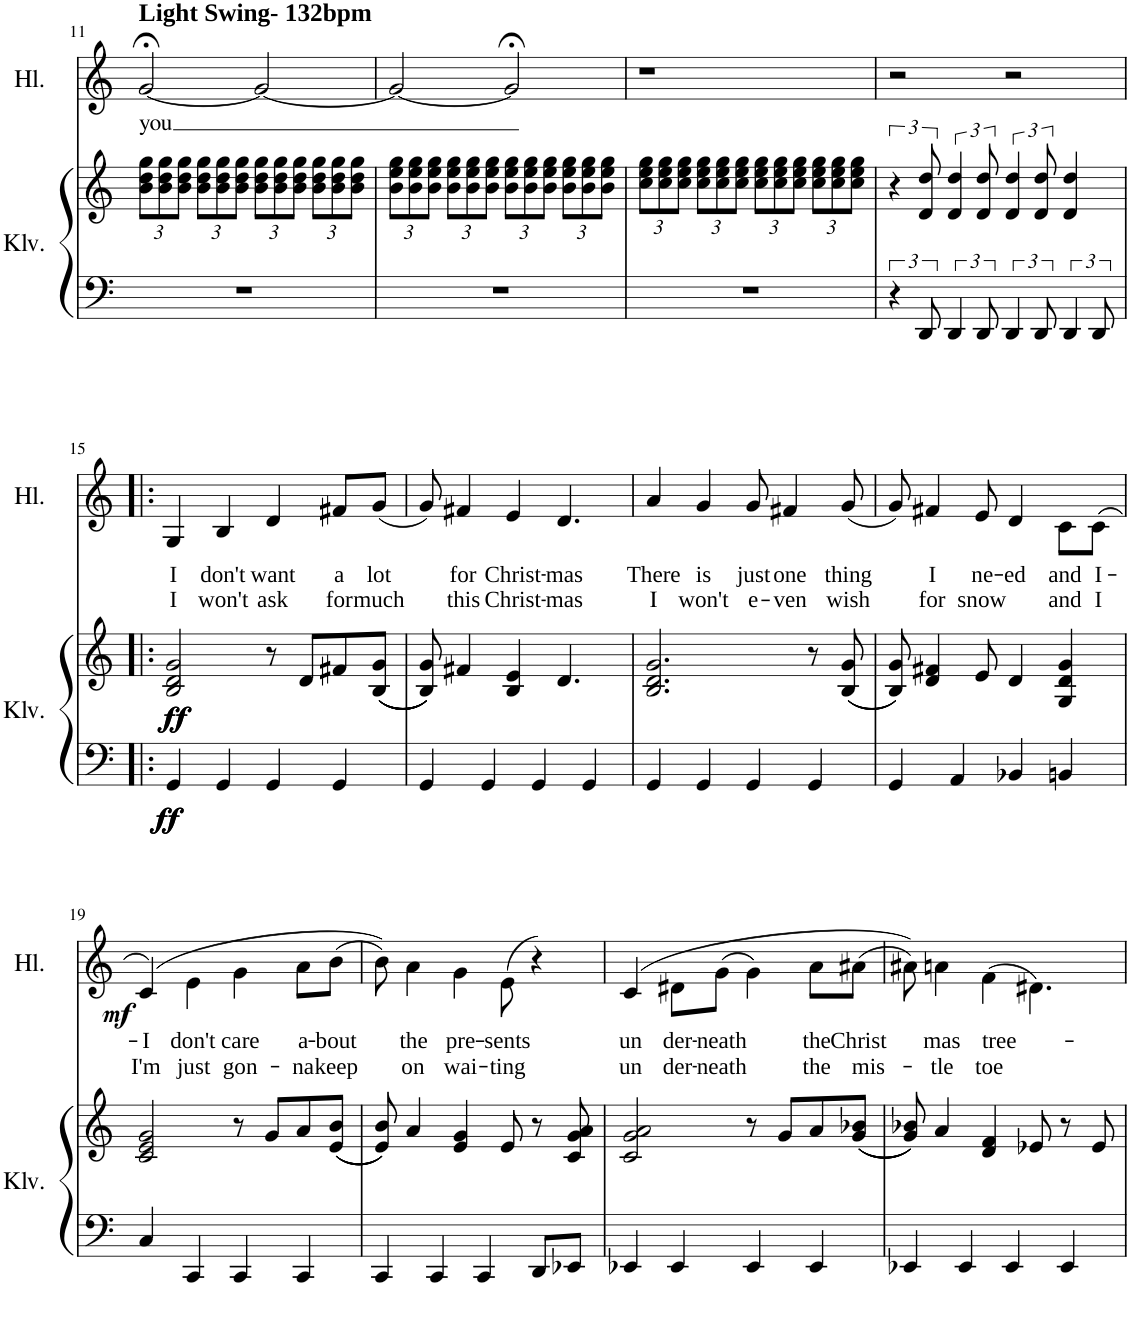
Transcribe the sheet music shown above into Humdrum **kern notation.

**kern	**kern	**dynam	**kern	**text	**text	**dynam
*part2	*part2	*part2	*part1	*part1	*part1	*part1
*staff3	*staff2	*staff2/3	*staff1	*staff1	*staff1	*staff1
*I"Klavír	*	*	*I"Hlas	*	*	*
*I'Klv.	*	*	*I'Hl.	*	*	*
!!LO:PB:g=z
*clefF4	*clefG2	*	*clefG2	*	*	*
*k[]	*k[]	*	*k[]	*	*	*
*M4/4	*M4/4	*	*M4/4	*	*	*
*	*Xbrackettup	*	*	*	*	*
=11	=11	=11	=11	=11	=11	=11
!	!	!	!LO:TX:a:B:t=Light Swing- 132bpm	!	!	!
!	!	!	!	!LO:LY:b	!	!
1r	12b\ 12dd\ 12gg\L	.	[2g;</	you	.	.
.	12b\ 12dd\ 12gg\	.	.	.	.	.
.	12b\ 12dd\ 12gg\J	.	.	.	.	.
.	12b\ 12dd\ 12gg\L	.	.	.	.	.
.	12b\ 12dd\ 12gg\	.	.	.	.	.
.	12b\ 12dd\ 12gg\J	.	.	.	.	.
.	12b\ 12dd\ 12gg\L	.	2g/_	.	.	.
.	12b\ 12dd\ 12gg\	.	.	.	.	.
.	12b\ 12dd\ 12gg\J	.	.	.	.	.
.	12b\ 12dd\ 12gg\L	.	.	.	.	.
.	12b\ 12dd\ 12gg\	.	.	.	.	.
.	12b\ 12dd\ 12gg\J	.	.	.	.	.
=12	=12	=12	=12	=12	=12	=12
1r	12b\ 12ee\ 12gg\L	.	2g/_	.	.	.
.	12b\ 12ee\ 12gg\	.	.	.	.	.
.	12b\ 12ee\ 12gg\J	.	.	.	.	.
.	12b\ 12ee\ 12gg\L	.	.	.	.	.
.	12b\ 12ee\ 12gg\	.	.	.	.	.
.	12b\ 12ee\ 12gg\J	.	.	.	.	.
.	12b\ 12ee\ 12gg\L	.	2g;</]	.	.	.
.	12b\ 12ee\ 12gg\	.	.	.	.	.
.	12b\ 12ee\ 12gg\J	.	.	.	.	.
.	12b\ 12ee\ 12gg\L	.	.	.	.	.
.	12b\ 12ee\ 12gg\	.	.	.	.	.
.	12b\ 12ee\ 12gg\J	.	.	.	.	.
=13	=13	=13	=13	=13	=13	=13
1r	12cc\ 12ee\ 12gg\L	.	1r	.	.	.
.	12cc\ 12ee\ 12gg\	.	.	.	.	.
.	12cc\ 12ee\ 12gg\J	.	.	.	.	.
.	12cc\ 12ee\ 12gg\L	.	.	.	.	.
.	12cc\ 12ee\ 12gg\	.	.	.	.	.
.	12cc\ 12ee\ 12gg\J	.	.	.	.	.
.	12cc\ 12ee\ 12gg\L	.	.	.	.	.
.	12cc\ 12ee\ 12gg\	.	.	.	.	.
.	12cc\ 12ee\ 12gg\J	.	.	.	.	.
.	12cc\ 12ee\ 12gg\L	.	.	.	.	.
.	12cc\ 12ee\ 12gg\	.	.	.	.	.
.	12cc\ 12ee\ 12gg\J	.	.	.	.	.
=14	=14	=14	=14	=14	=14	=14
*	*brackettup	*	*	*	*	*
6r	6r	.	2r	.	.	.
12DD/	12d/ 12dd/	.	.	.	.	.
6DD/	6d/ 6dd/	.	.	.	.	.
12DD/	12d/ 12dd/	.	.	.	.	.
6DD/	6d/ 6dd/	.	2r	.	.	.
12DD/	12d/ 12dd/	.	.	.	.	.
6DD/	4d/ 4dd/	.	.	.	.	.
12DD/	.	.	.	.	.	.
!!LO:LB:g=z
=15!|:	=15!|:	=15!|:	=15!|:	=15!|:	=15!|:	=15!|:
!	!	!LO:DY:b=2	!	!LO:LY:b	!LO:LY:b	!
!	!	!LO:DY:n=1:b=2	!	!	!	!
!	!	!LO:DY:n=2:b=2	!	!	!	!
!	!	!LO:DY:n=3:b	!	!	!	!
!	!	!LO:DY:n=4:b	!	!	!	!
!	!	!LO:DY:n=5:b	!	!	!	!
4GG/	2B/ 2d/ 2g/	ff ff ff ff ff ff	4G/	I	I	.
!	!	!	!	!LO:LY:b	!LO:LY:b	!
4GG/	.	.	4B/	don't	won't	.
!	!	!	!	!LO:LY:b	!LO:LY:b	!
4GG/	8r	.	4d/	want	ask	.
.	8d/L	.	.	.	.	.
!	!	!	!	!LO:LY:b	!LO:LY:b	!
4GG/	8f#X/	.	8f#X/L	a	for	.
!	!	!	!	!LO:LY:b	!LO:LY:b	!
.	((((((8B/ 8g/J	.	(8g/J	lot	much	.
=16	=16	=16	=16	=16	=16	=16
4GG/	8B/ 8g/))))))	.	8g/)	.	.	.
!	!	!	!	!LO:LY:b	!LO:LY:b	!
.	4f#X/	.	4f#X/	for	this	.
4GG/	.	.	.	.	.	.
!	!	!	!	!LO:LY:b	!LO:LY:b	!
.	4B/ 4e/	.	4e/	Christ-	Christ-	.
4GG/	.	.	.	.	.	.
!	!	!	!	!LO:LY:b	!LO:LY:b	!
.	4.d/	.	4.d/	-mas	-mas	.
4GG/	.	.	.	.	.	.
=17	=17	=17	=17	=17	=17	=17
!	!	!	!	!LO:LY:b	!LO:LY:b	!
4GG/	2.B/ 2.d/ 2.g/	.	4a/	There	I	.
!	!	!	!	!LO:LY:b	!LO:LY:b	!
4GG/	.	.	4g/	is	won't	.
!	!	!	!	!LO:LY:b	!LO:LY:b	!
4GG/	.	.	8g/	just	e-	.
!	!	!	!	!LO:LY:b	!LO:LY:b	!
.	.	.	4f#X/	one	-ven	.
4GG/	8r	.	.	.	.	.
!	!	!	!	!LO:LY:b	!LO:LY:b	!
.	(((8B/ 8g/	.	(8g/	thing	wish	.
=18	=18	=18	=18	=18	=18	=18
4GG/	8B/ 8g/)))	.	8g/)	.	.	.
!	!	!	!	!LO:LY:b	!LO:LY:b	!
.	4d/ 4f#X/	.	4f#X/	I	for	.
4AA/	.	.	.	.	.	.
!	!	!	!	!LO:LY:b	!LO:LY:b	!
.	8e/	.	8e/	ne-	snow	.
!	!	!	!	!LO:LY:b	!	!
4BB-X/	4d/	.	4d/	-ed	.	.
!	!	!	!	!LO:LY:b	!LO:LY:b	!
4BBn/	4G/ 4d/ 4g/	.	8c\L	and	and	.
!	!	!	!	!LO:LY:b	!LO:LY:b	!
.	.	.	(8c\J	I-	I	.
!!LO:LB:g=z
=19	=19	=19	=19	=19	=19	=19
!	!	!	!	!LO:LY:b	!LO:LY:b	!LO:DY:b
4C/	2c/ 2e/ 2g/	.	(4c/)	I	I'm	mf
!	!	!	!	!LO:LY:b	!LO:LY:b	!
4CC/	.	.	4e\	don't	just	.
!	!	!	!	!LO:LY:b	!LO:LY:b	!
4CC/	8r	.	4g\	care	gon-	.
.	8g/L	.	.	.	.	.
!	!	!	!	!LO:LY:b	!LO:LY:b	!
4CC/	8a/	.	8a\L	a-	-na	.
!	!	!	!	!LO:LY:b	!LO:LY:b	!
.	((((8e/ 8b/J	.	(8b\J	-bout	keep	.
=20	=20	=20	=20	=20	=20	=20
4CC/	8e/ 8b/))))	.	8b\))	.	.	.
!	!	!	!	!LO:LY:b	!LO:LY:b	!
.	4a/	.	4a\	the	on	.
4CC/	.	.	.	.	.	.
!	!	!	!	!LO:LY:b	!LO:LY:b	!
.	4e/ 4g/	.	4g\	pre-	wai-	.
4CC/	.	.	.	.	.	.
!	!	!	!	!LO:LY:b	!LO:LY:b	!
.	8e/	.	(8e\	-sents	-ting	.
8DD/L	8r	.	4r)	.	.	.
8EE-X/J	8c/ 8g/ 8a/	.	.	.	.	.
=21	=21	=21	=21	=21	=21	=21
!	!	!	!	!LO:LY:b	!LO:LY:b	!
4EE-X/	2c/ 2g/ 2a/	.	(4c/	un	un	.
!	!	!	!	!LO:LY:b	!LO:LY:b	!
4EE-/	.	.	8d#X\L	der-	der-	.
!	!	!	!	!LO:LY:b	!LO:LY:b	!
.	.	.	(8g\J	-neath	-neath	.
4EE-/	8r	.	4g\)	.	.	.
.	8g/L	.	.	.	.	.
!	!	!	!	!LO:LY:b	!LO:LY:b	!
4EE-/	8a/	.	8a\L	the	the	.
!	!	!	!	!LO:LY:b	!LO:LY:b	!
.	((((8g/ 8b-X/J	.	(8a#X\J	Christ	mis-	.
=22	=22	=22	=22	=22	=22	=22
4EE-X/	8g/ 8b-X/))))	.	8a#X\))	.	.	.
!	!	!	!	!LO:LY:b	!LO:LY:b	!
.	4a/	.	4an\	mas	-tle	.
4EE-/	.	.	.	.	.	.
!	!	!	!	!LO:LY:b	!LO:LY:b	!
.	4d/ 4f/	.	(4f\	tree-	toe	.
4EE-/	.	.	.	.	.	.
.	8e-X/	.	4.d#X\)	.	.	.
4EE-/	8r	.	.	.	.	.
.	8e-/	.	.	.	.	.
=	=	=	=	=	=	=
*-	*-	*-	*-	*-	*-	*-
